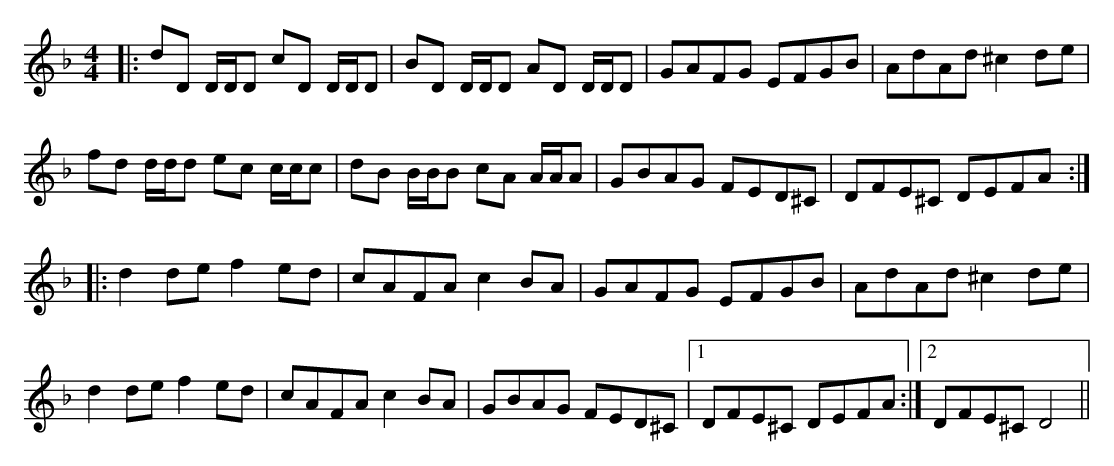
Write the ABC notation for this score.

X:1
M:4/4
K:Dmin
|: dD D/D/D cD D/D/D | BD D/D/D AD D/D/D | GAFG EFGB | AdAd ^c2de |
fd d/d/d ec c/c/c | dB B/B/B cA A/A/A | GBAG FED^C | DFE^C DEFA :|
|: d2 de f2 ed | cAFA c2 BA | GAFG EFGB | AdAd ^c2 de |
d2 de f2 ed | cAFA c2 BA | GBAG FED^C |1 DFE^C DEFA :|2 DFE^C D4 ||
